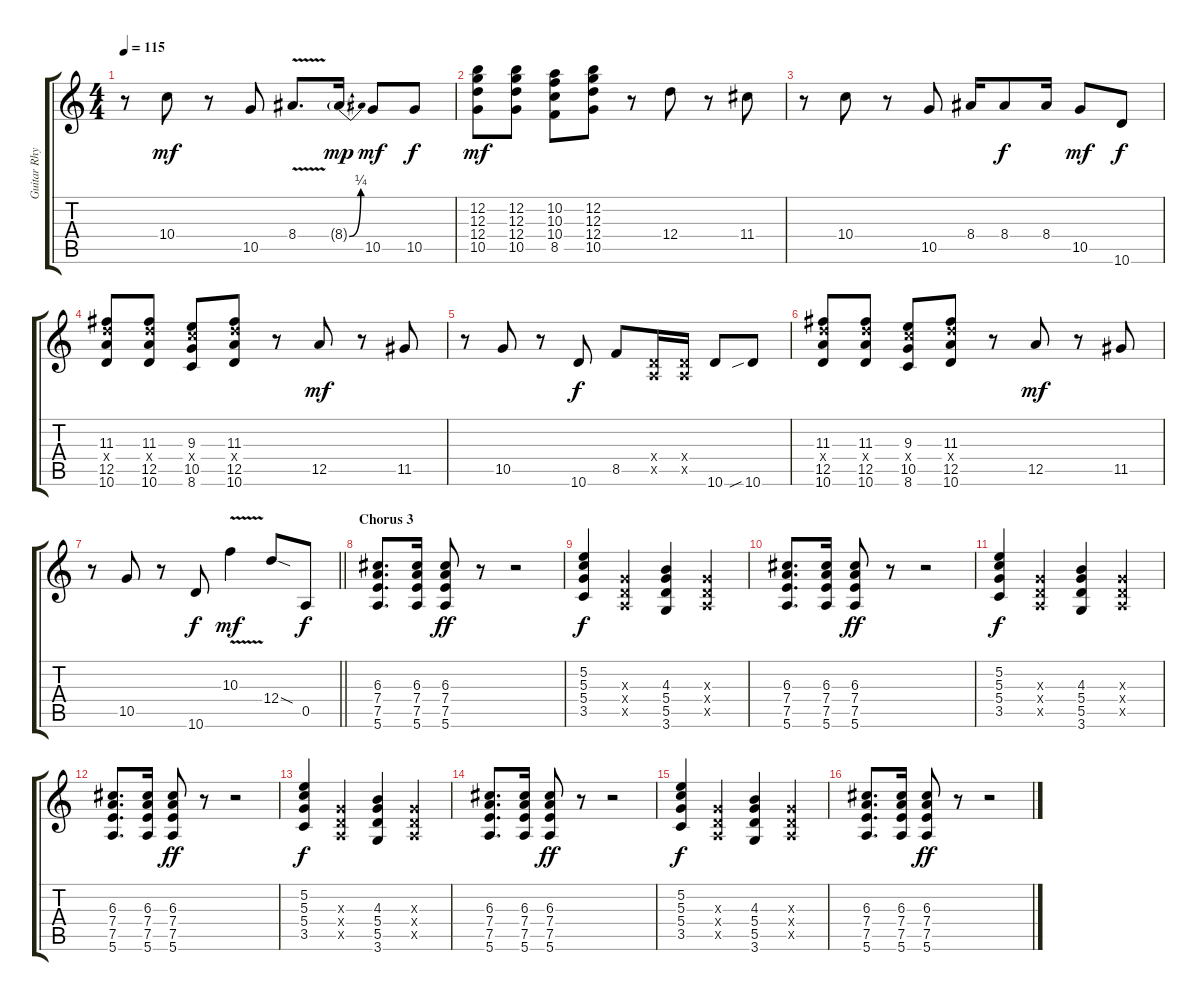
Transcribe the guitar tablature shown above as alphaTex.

\track ("Guitar Rhythm" "Guitar Rhy") {instrument overdrivenguitar}
\staff {score tabs}
\tuning (E4 B3 G3 D3 A2 E2) {hide}
\ts (4 4)
\tempo 115
\clef g2
\ks c
r.8{dy mf} 10.4.8 r.8 10.5.8 8.4{v}.8{d} 8.4{be (bend 0 0 60 1) g}.16{dy mp} 10.5.8{dy mf} 10.5.8{dy f} |
(12.2 12.3 12.4 10.5).8{dy mf} (12.2 12.3 12.4 10.5).8 (10.2 10.3 10.4 8.5).8 (12.2 12.3 12.4 10.5).8 r.8 12.4.8 r.8 11.4.8 |
r.8 10.4.8 r.8 10.5.8 8.4.16 8.4.8{dy f} 8.4.16 10.5.8{dy mf} 10.6.8{dy f} |
(11.3 12.4{x} 12.5 10.6).8 (11.3 12.4{x} 12.5 10.6).8 (9.3 10.4{x} 10.5 8.6).8 (11.3 12.4{x} 12.5 10.6).8 r.8 12.5.8{dy mf} r.8 11.5.8 |
r.8 10.5.8 r.8 10.6.8{dy f} 8.5.8 (0.4{x} 0.5{x}).16 (0.4{x} 0.5{x}).16 10.6.8 10.6{sib}.8 |
(11.3 12.4{x} 12.5 10.6).8 (11.3 12.4{x} 12.5 10.6).8 (9.3 10.4{x} 10.5 8.6).8 (11.3 12.4{x} 12.5 10.6).8 r.8 12.5.8{dy mf} r.8 11.5.8 |
\barLineRight lightlight
r.8 10.5.8 r.8 10.6.8{dy f} 10.3{v}.4{dy mf} 12.4{sod}.8 0.5.8{dy f} |
\section ("" "Chorus 3")
(6.3 7.4 7.5 5.6).8{d} (6.3 7.4 7.5 5.6).16 (6.3 7.4 7.5 5.6).8{dy ff} r.8 r.2 |
(5.2 5.3 5.4 3.5).4{dy f} (0.3{x} 0.4{x} 0.5{x}).4 (4.3 5.4 5.5 3.6).4 (0.3{x} 0.4{x} 0.5{x}).4 |
(6.3 7.4 7.5 5.6).8{d} (6.3 7.4 7.5 5.6).16 (6.3 7.4 7.5 5.6).8{dy ff} r.8 r.2 |
(5.2 5.3 5.4 3.5).4{dy f} (0.3{x} 0.4{x} 0.5{x}).4 (4.3 5.4 5.5 3.6).4 (0.3{x} 0.4{x} 0.5{x}).4 |
(6.3 7.4 7.5 5.6).8{d} (6.3 7.4 7.5 5.6).16 (6.3 7.4 7.5 5.6).8{dy ff} r.8 r.2 |
(5.2 5.3 5.4 3.5).4{dy f} (0.3{x} 0.4{x} 0.5{x}).4 (4.3 5.4 5.5 3.6).4 (0.3{x} 0.4{x} 0.5{x}).4 |
(6.3 7.4 7.5 5.6).8{d} (6.3 7.4 7.5 5.6).16 (6.3 7.4 7.5 5.6).8{dy ff} r.8 r.2 |
(5.2 5.3 5.4 3.5).4{dy f} (0.3{x} 0.4{x} 0.5{x}).4 (4.3 5.4 5.5 3.6).4 (0.3{x} 0.4{x} 0.5{x}).4 |
(6.3 7.4 7.5 5.6).8{d} (6.3 7.4 7.5 5.6).16 (6.3 7.4 7.5 5.6).8{dy ff} r.8 r.2
